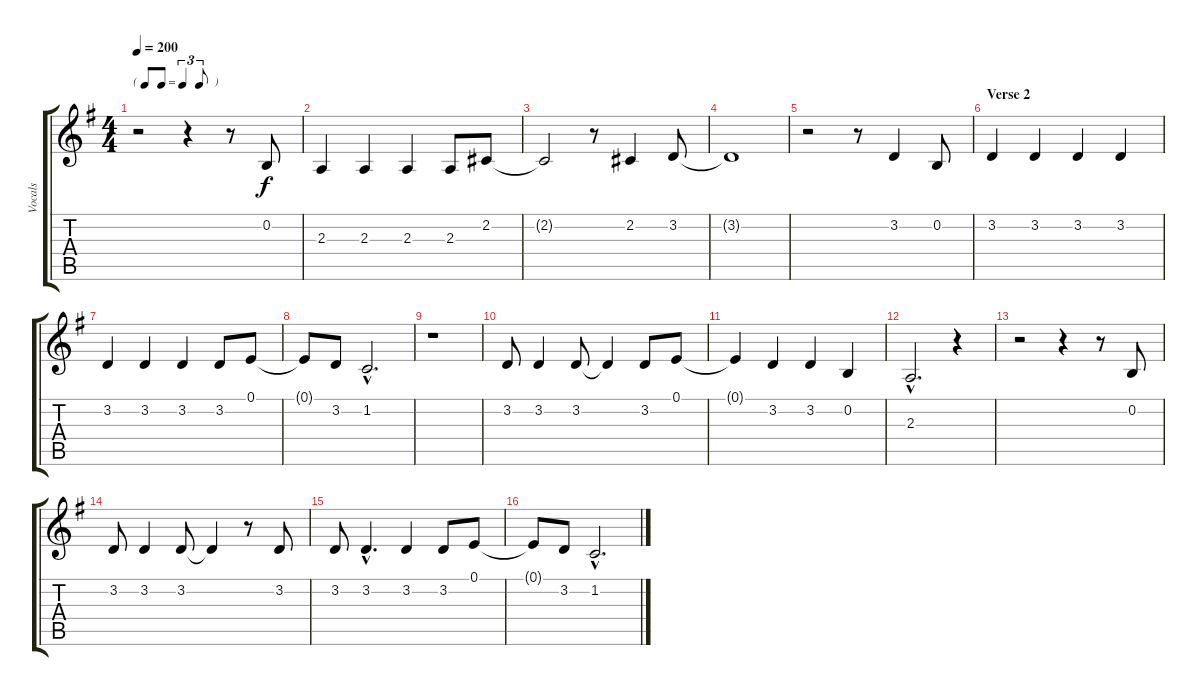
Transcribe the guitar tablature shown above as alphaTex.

\track ("Vocals" "Vocals") {instrument electricgrandpiano}
\staff {score tabs}
\tuning (E4 B3 G3 D3 A2 E2) {hide}
\ts (4 4)
\tf triplet8th
\tempo 200
\clef g2
\ks g
r.2{dy f} r.4 r.8 0.2.8 |
2.3.4 2.3.4 2.3.4 2.3.8 2.2.8 |
2.2{t}.2 r.8 2.2.4 3.2.8 |
3.2{t}.1 |
r.2 r.8 3.2.4 0.2.8 |
\section ("" "Verse 2")
3.2.4 3.2.4 3.2.4 3.2.4 |
3.2.4 3.2.4 3.2.4 3.2.8 0.1.8 |
0.1{t}.8 3.2.8 1.2{hac}.2{d} |
r.1 |
3.2.8 3.2.4 3.2.8 3.2{t}.4 3.2.8 0.1.8 |
0.1{t}.4 3.2.4 3.2.4 0.2.4 |
2.3{hac}.2{d} r.4 |
r.2 r.4 r.8 0.2.8 |
3.2.8 3.2.4 3.2.8 3.2{t}.4 r.8 3.2.8 |
3.2.8 3.2{hac}.4{d} 3.2.4 3.2.8 0.1.8 |
0.1{t}.8 3.2.8 1.2{hac}.2{d}
